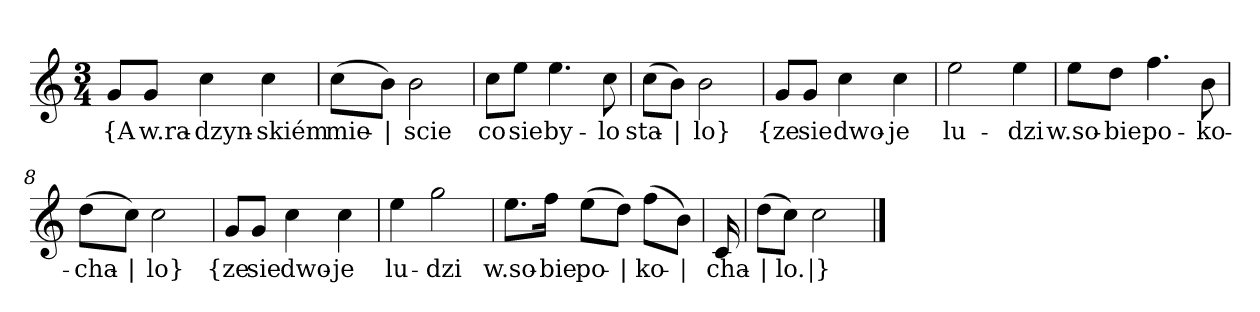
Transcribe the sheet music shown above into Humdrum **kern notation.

**kern	**text
*part1	*part1
*staff1	*staff1
*clefG2	*
*k[]	*
*C:	*
*M3/4	*
=	=
8g/L	{A
8g/J	w.ra-
4cc	-dzyn-
4cc	-skiém
=2	=2
(8cc\L	mie-
8b\J)	|
2b	-scie
=3	=3
8cc\L	co
8ee\J	sie
4.ee	by-
8cc	-lo
=4	=4
(8cc\L	sta-
8b\J)	|
2b	-lo}
=5y	=5y
8g/L	{ze
8g/J	sie
4cc	dwo-
4cc	-je
=6	=6
2ee	lu-
4ee	-dzi
=7	=7
8ee\L	w.so-
8dd\J	-bie
4.ff	po-
8b	-ko-
=8	=8
(8dd\L	-cha-
8cc\J)	|
2cc	-lo}
=9y	=9y
8g/L	{ze
8g/J	sie
4cc	dwo-
4cc	-je
=10	=10
4ee	lu-
2gg	-dzi
=11	=11
8.ee\L	w.so-
16ff\Jk	-bie
(8ee\L	po-
8dd\J)	|
(8ff\L	-ko-
8b\J)	|
=12y	=12y
16c	-cha-
=13	=13
(8dd\L	|
8cc\J)	-lo.
2cc	|}
==	==
*-	*-
